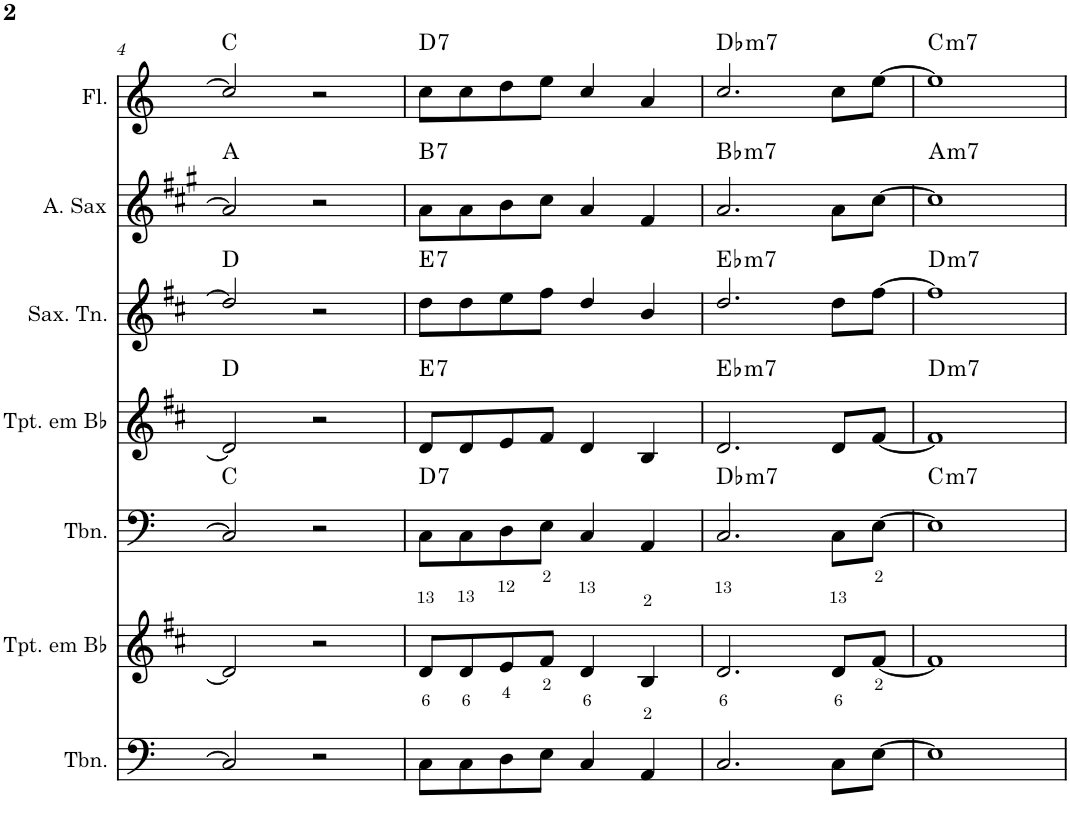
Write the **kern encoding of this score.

**kern	**kern	**kern	**harte	**kern	**harte	**kern	**harte	**kern	**harte	**kern	**harte
*part7	*part6	*part5	*part5	*part4	*part4	*part3	*part3	*part2	*part2	*part1	*part1
*staff7	*staff6	*staff5	*	*staff4	*	*staff3	*	*staff2	*	*staff1	*
*I"Trombone	*I"Trompete em Bb	*I"Trombone	*	*I"Trompete em Bb	*	*I"Saxofone Tenor	*	*I"Saxofone Alto	*	*I"Flauta Transversal	*
*I'Tbn.	*I'Tpt. em Bb	*I'Tbn.	*	*I'Tpt. em Bb	*	*I'Sax. Tn.	*	*	*	*I'Fl.	*
!!LO:PB:g=z
*clefF4	*clefG2	*clefF4	*	*clefG2	*	*clefG2	*	*clefG2	*	*clefG2	*
*	*Trd1c2	*	*	*Trd1c2	*	*Trd8c14	*	*Trd5c9	*	*	*
*k[]	*k[f#c#]	*k[]	*	*k[f#c#]	*	*k[f#c#]	*	*k[f#c#g#]	*	*k[]	*
*M4/4	*M4/4	*M4/4	*	*M4/4	*	*M4/4	*	*M4/4	*	*M4/4	*
=4	=4	=4	=4	=4	=4	=4	=4	=4	=4	=4	=4
2C/]	2d/]	2C/]	C:maj	2d/]	D:maj	2dd/]	D:maj	2a/]	A:maj	2cc/]	C:maj
2r	2r	2r	.	2r	.	2r	.	2r	.	2r	.
=5	=5	=5	=5	=5	=5	=5	=5	=5	=5	=5	=5
!	!	!	!LO:H:kt=7	!	!LO:H:kt=7	!	!LO:H:kt=7	!	!LO:H:kt=7	!	!LO:H:kt=7
8C\L	8d/L	8C\L	D:7	8d/L	E:7	8dd\L	E:7	8a\L	B:7	8cc\L	D:7
8C\	8d/	8C\	.	8d/	.	8dd\	.	8a\	.	8cc\	.
8D\	8e/	8D\	.	8e/	.	8ee\	.	8b\	.	8dd\	.
8E\J	8f#/J	8E\J	.	8f#/J	.	8ff#\J	.	8cc#\J	.	8ee\J	.
4C/	4d/	4C/	.	4d/	.	4dd/	.	4a/	.	4cc/	.
4AA/	4B/	4AA/	.	4B/	.	4b/	.	4f#/	.	4a/	.
=6	=6	=6	=6	=6	=6	=6	=6	=6	=6	=6	=6
!	!	!	!LO:H:kt=m7	!	!LO:H:kt=m7	!	!LO:H:kt=m7	!	!LO:H:kt=m7	!	!LO:H:kt=m7
2.C/	2.d/	2.Cn/	Db:min7	2.d/	Eb:min7	2.dd/	Eb:min7	2.a/	Bb:min7	2.ccn/	Db:min7
8C\L	8d/L	8C\L	.	8d/L	.	8dd\L	.	8a\L	.	8cc\L	.
[8E\J	[8f#/J	[8E\J	.	[8f#/J	.	[8ff#\J	.	[8cc#\J	.	[8ee\J	.
=7	=7	=7	=7	=7	=7	=7	=7	=7	=7	=7	=7
!	!	!	!LO:H:kt=m7	!	!LO:H:kt=m7	!	!LO:H:kt=m7	!	!LO:H:kt=m7	!	!LO:H:kt=m7
1E]	1f#]	1En]	C:min7	1f#]	D:min7	1ff#]	D:min7	1cc#]	A:min7	1een]	C:min7
=	=	=	=	=	=	=	=	=	=	=	=
*-	*-	*-	*-	*-	*-	*-	*-	*-	*-	*-	*-
